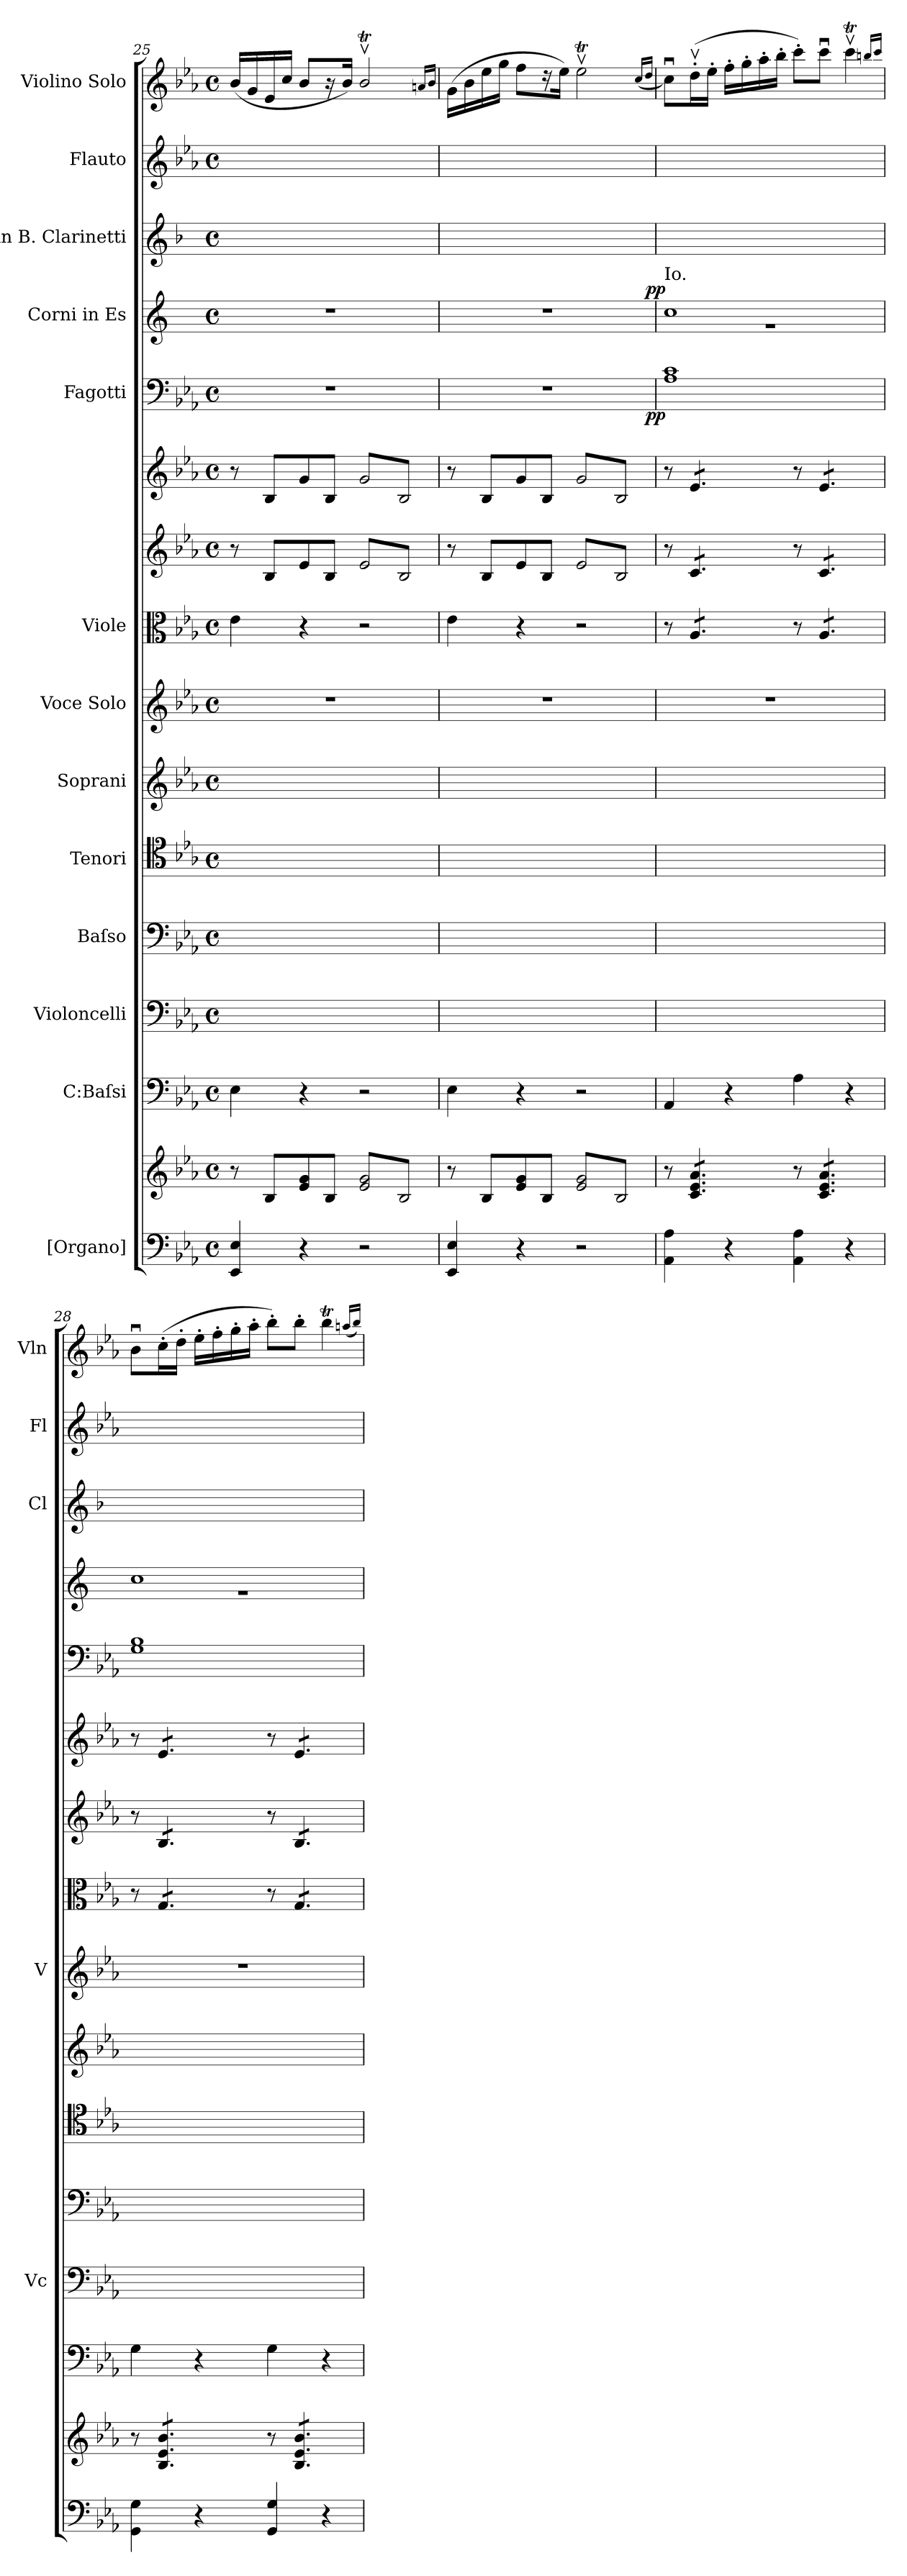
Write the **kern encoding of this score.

**kern	**kern	**kern	**kern	**kern	**kern	**kern	**kern	**kern	**kern	**kern	**kern	**dynam	**kern	**dynam	**kern	**kern	**kern
*part15	*part15	*part14	*part13	*part12	*part11	*part10	*part9	*part8	*part7	*part6	*part5	*part5	*part4	*part4	*part3	*part2	*part1
*staff16	*staff15	*staff14	*staff13	*staff12	*staff11	*staff10	*staff9	*staff8	*staff7	*staff6	*staff5	*staff5	*staff4	*staff4	*staff3	*staff2	*staff1
*I"[Organo]	*	*I"C:Baſsi	*I"Violoncelli	*I"Baſso	*I"Tenori	*I"Soprani	*I"Voce Solo	*I"Viole	*	*	*I"Fagotti	*	*I"Corni in Es	*	*I"in B. Clarinetti	*I"Flauto	*I"Violino Solo
*	*	*	*I'Vc	*	*	*	*I'V	*	*	*	*	*	*	*	*I'Cl	*I'Fl	*I'Vln
*clefF4	*clefG2	*clefF4	*clefF4	*clefF4	*clefC4	*clefG2	*clefG2	*clefC3	*clefG2	*clefG2	*clefF4	*	*clefG2	*	*clefG2	*clefG2	*clefG2
*	*	*	*	*	*	*	*	*	*	*	*	*	*ITrd5c9	*	*ITrd1c2	*	*
*k[b-e-a-]	*k[b-e-a-]	*k[b-e-a-]	*k[b-e-a-]	*k[b-e-a-]	*k[b-e-a-]	*k[b-e-a-]	*k[b-e-a-]	*k[b-e-a-]	*k[b-e-a-]	*k[b-e-a-]	*k[b-e-a-]	*	*k[b-e-a-]	*	*k[b-e-a-]	*k[b-e-a-]	*k[b-e-a-]
*M4/4	*M4/4	*M4/4	*M4/4	*M4/4	*M4/4	*M4/4	*M4/4	*M4/4	*M4/4	*M4/4	*M4/4	*	*M4/4	*	*M4/4	*M4/4	*M4/4
*met(c)	*met(c)	*met(c)	*met(c)	*met(c)	*met(c)	*met(c)	*met(c)	*met(c)	*met(c)	*met(c)	*met(c)	*	*met(c)	*	*met(c)	*met(c)	*met(c)
=25	=25	=25	=25	=25	=25	=25	=25	=25	=25	=25	=25	=25	=25	=25	=25	=25	=25
4EE-/ 4E-/	8r	4E-\	4E-\yy	1ryy	1ryy	1ryy	1r	4e-\	8r	8r	1r	.	1r	.	1ryy	1ryy	(>16b-/LL
.	.	.	.	.	.	.	.	.	.	.	.	.	.	.	.	.	16g/
.	(>8B-/L	.	.	.	.	.	.	.	8B-/L	8B-/L	.	.	.	.	.	.	16e-/
.	.	.	.	.	.	.	.	.	.	.	.	.	.	.	.	.	16cc/JJ
4r	8e-/ 8g/	4r	4ryy	.	.	.	.	4r	(8e-/	(8g/	.	.	.	.	.	.	8b-/L
.	8B-/J	.	.	.	.	.	.	.	8B-/J	8B-/J	.	.	.	.	.	.	16r
.	.	.	.	.	.	.	.	.	.	.	.	.	.	.	.	.	16b-/Jk)
*	*tremolo	*	*	*	*	*	*	*	*	*	*	*	*	*	*	*	*
*	*	*	*	*	*	*	*	*	*tremolo	*	*	*	*	*	*	*	*
*	*	*	*	*	*	*	*	*	*	*tremolo	*	*	*	*	*	*	*
2r	8e-/ 8g/L	2r	2ryy	.	.	.	.	2r	8e-/L	8g/L	.	.	.	.	.	.	2b-Tv</
.	8B-/)	.	.	.	.	.	.	.	8B-/)	8B-/)	.	.	.	.	.	.	.
.	8e-/ 8g/	.	.	.	.	.	.	.	8e-/	8g/	.	.	.	.	.	.	.
.	8B-/)J	.	.	.	.	.	.	.	8B-/)J	8B-/)J	.	.	.	.	.	.	.
*	*	*	*	*	*	*	*	*	*	*Xtremolo	*	*	*	*	*	*	*
*	*	*	*	*	*	*	*	*	*Xtremolo	*	*	*	*	*	*	*	*
*	*Xtremolo	*	*	*	*	*	*	*	*	*	*	*	*	*	*	*	*
.	.	.	.	.	.	.	.	.	.	.	.	.	.	.	.	.	16qqan/LL
.	.	.	.	.	.	.	.	.	.	.	.	.	.	.	.	.	16qqb-/JJ
=26	=26	=26	=26	=26	=26	=26	=26	=26	=26	=26	=26	=26	=26	=26	=26	=26	=26
4EE-/ 4E-/	8r	4E-\	4E-\yy	1ryy	1ryy	1ryy	1r	4e-\	8r	8r	1r	.	1r	.	1ryy	1ryy	(16g\LL
.	.	.	.	.	.	.	.	.	.	.	.	.	.	.	.	.	16b-\
.	(>8B-/L	.	.	.	.	.	.	.	8B-/L	8B-/L	.	.	.	.	.	.	16ee-\
.	.	.	.	.	.	.	.	.	.	.	.	.	.	.	.	.	16gg\JJ
4r	8e-/ 8g/	4r	4ryy	.	.	.	.	4r	(8e-/	(8g/	.	.	.	.	.	.	8ff\L
.	8B-/J	.	.	.	.	.	.	.	8B-/J	8B-/J	.	.	.	.	.	.	16r
.	.	.	.	.	.	.	.	.	.	.	.	.	.	.	.	.	16ee-\Jk)
*	*tremolo	*	*	*	*	*	*	*	*	*	*	*	*	*	*	*	*
*	*	*	*	*	*	*	*	*	*tremolo	*	*	*	*	*	*	*	*
*	*	*	*	*	*	*	*	*	*	*tremolo	*	*	*	*	*	*	*
2r	8e-/ 8g/L	2r	2ryy	.	.	.	.	2r	8e-/L	8g/L	.	.	.	.	.	.	2ee-Tv\
.	8B-/)	.	.	.	.	.	.	.	8B-/)	8B-/)	.	.	.	.	.	.	.
.	8e-/ 8g/	.	.	.	.	.	.	.	8e-/	8g/	.	.	.	.	.	.	.
.	8B-/)J	.	.	.	.	.	.	.	8B-/)J	8B-/)J	.	.	.	.	.	.	.
.	.	.	.	.	.	.	.	.	.	.	.	.	.	.	.	.	(16qqcc/LL
.	.	.	.	.	.	.	.	.	.	.	.	.	.	.	.	.	16qqdd/JJ
=27	=27	=27	=27	=27	=27	=27	=27	=27	=27	=27	=27	=27	=27	=27	=27	=27	=27
*	*	*	*	*	*	*	*	*	*	*	*	*	*^	*	*	*	*
!	!	!	!	!	!	!	!	!	!	!	!	!	!LO:TX:a:t=Io.	!	!	!	!	!
!	!	!	!	!	!	!	!	!	!	!	!	!LO:DY:rj	!	!	!LO:DY:a:rj	!	!	!
4AA-\ 4A-\	8r	4AA-/	4AA-/yy	1ryy	1ryy	1ryy	1r	8r	8r	8r	1A- 1c	pp	1e-	1r	pp	1ryy	1ryy	8ccu\L)
*	*	*	*	*	*	*	*	*tremolo	*	*	*	*	*	*	*	*	*	*
.	8c/ 8e-/ 8a-/L	.	.	.	.	.	.	8A-/L	8c/L	8e-/L	.	.	.	.	.	.	.	(16dd'v\L
.	.	.	.	.	.	.	.	.	.	.	.	.	.	.	.	.	.	16ee-'\JJ
4r	8c/ 8e-/ 8a-/	4r	4ryy	.	.	.	.	8A-/	8c/	8e-/	.	.	.	.	.	.	.	16ff'\LL
.	.	.	.	.	.	.	.	.	.	.	.	.	.	.	.	.	.	16gg'\
.	8c/ 8e-/ 8a-/J	.	.	.	.	.	.	8A-/J	8c/J	8e-/J	.	.	.	.	.	.	.	16aa-'\
.	.	.	.	.	.	.	.	.	.	.	.	.	.	.	.	.	.	16bb-'\JJ
4AA-\ 4A-\	8r	4A-\	4A-\yy	.	.	.	.	8r	8r	8r	.	.	.	.	.	.	.	8ccc'\L)
.	8c/ 8e-/ 8a-/L	.	.	.	.	.	.	8A-/L	8c/L	8e-/L	.	.	.	.	.	.	.	8cccu<\J
4r	8c/ 8e-/ 8a-/	4r	4ryy	.	.	.	.	8A-/	8c/	8e-/	.	.	.	.	.	.	.	4cccTv<\
.	8c/ 8e-/ 8a-/J	.	.	.	.	.	.	8A-/J	8c/J	8e-/J	.	.	.	.	.	.	.	.
.	.	.	.	.	.	.	.	.	.	.	.	.	.	.	.	.	.	16qqbbn/LL
.	.	.	.	.	.	.	.	.	.	.	.	.	.	.	.	.	.	16qqccc/JJ
=28	=28	=28	=28	=28	=28	=28	=28	=28	=28	=28	=28	=28	=28	=28	=28	=28	=28	=28
4GG\ 4G\	8r	4G\	4G\yy	1ryy	1ryy	1ryy	1r	8r	8r	8r	1G 1B-	.	1e-	1r	.	1ryy	1ryy	8b-u\L
.	8B-/ 8e-/ 8b-/L	.	.	.	.	.	.	8G/L	8B-/L	8e-/L	.	.	.	.	.	.	.	(16cc'\L
.	.	.	.	.	.	.	.	.	.	.	.	.	.	.	.	.	.	16dd'\JJ
4r	8B-/ 8e-/ 8b-/	4r	4ryy	.	.	.	.	8G/	8B-/	8e-/	.	.	.	.	.	.	.	16ee-'\LL
.	.	.	.	.	.	.	.	.	.	.	.	.	.	.	.	.	.	16ff'\
.	8B-/ 8e-/ 8b-/J	.	.	.	.	.	.	8G/J	8B-/J	8e-/J	.	.	.	.	.	.	.	16gg'\
.	.	.	.	.	.	.	.	.	.	.	.	.	.	.	.	.	.	16aa-'\JJ
4GG/ 4G/	8r	4G\	4G\yy	.	.	.	.	8r	8r	8r	.	.	.	.	.	.	.	8bb-'\L)
.	8B-/ 8e-/ 8b-/L	.	.	.	.	.	.	8G/L	8B-/L	8e-/L	.	.	.	.	.	.	.	8bb-'\J
4r	8B-/ 8e-/ 8b-/	4r	4ryy	.	.	.	.	8G/	8B-/	8e-/	.	.	.	.	.	.	.	4bb-T\
.	8B-/ 8e-/ 8b-/J	.	.	.	.	.	.	8G/J	8B-/J	8e-/J	.	.	.	.	.	.	.	.
*	*	*	*	*	*	*	*	*	*	*Xtremolo	*	*	*	*	*	*	*	*
*	*	*	*	*	*	*	*	*	*Xtremolo	*	*	*	*	*	*	*	*	*
*	*	*	*	*	*	*	*	*Xtremolo	*	*	*	*	*	*	*	*	*	*
*	*Xtremolo	*	*	*	*	*	*	*	*	*	*	*	*	*	*	*	*	*
*	*	*	*	*	*	*	*	*	*	*	*	*	*v	*v	*	*	*	*
.	.	.	.	.	.	.	.	.	.	.	.	.	.	.	.	.	(16qqaan/LL
.	.	.	.	.	.	.	.	.	.	.	.	.	.	.	.	.	16qqbb-/JJ)
=	=	=	=	=	=	=	=	=	=	=	=	=	=	=	=	=	=
*-	*-	*-	*-	*-	*-	*-	*-	*-	*-	*-	*-	*-	*-	*-	*-	*-	*-
